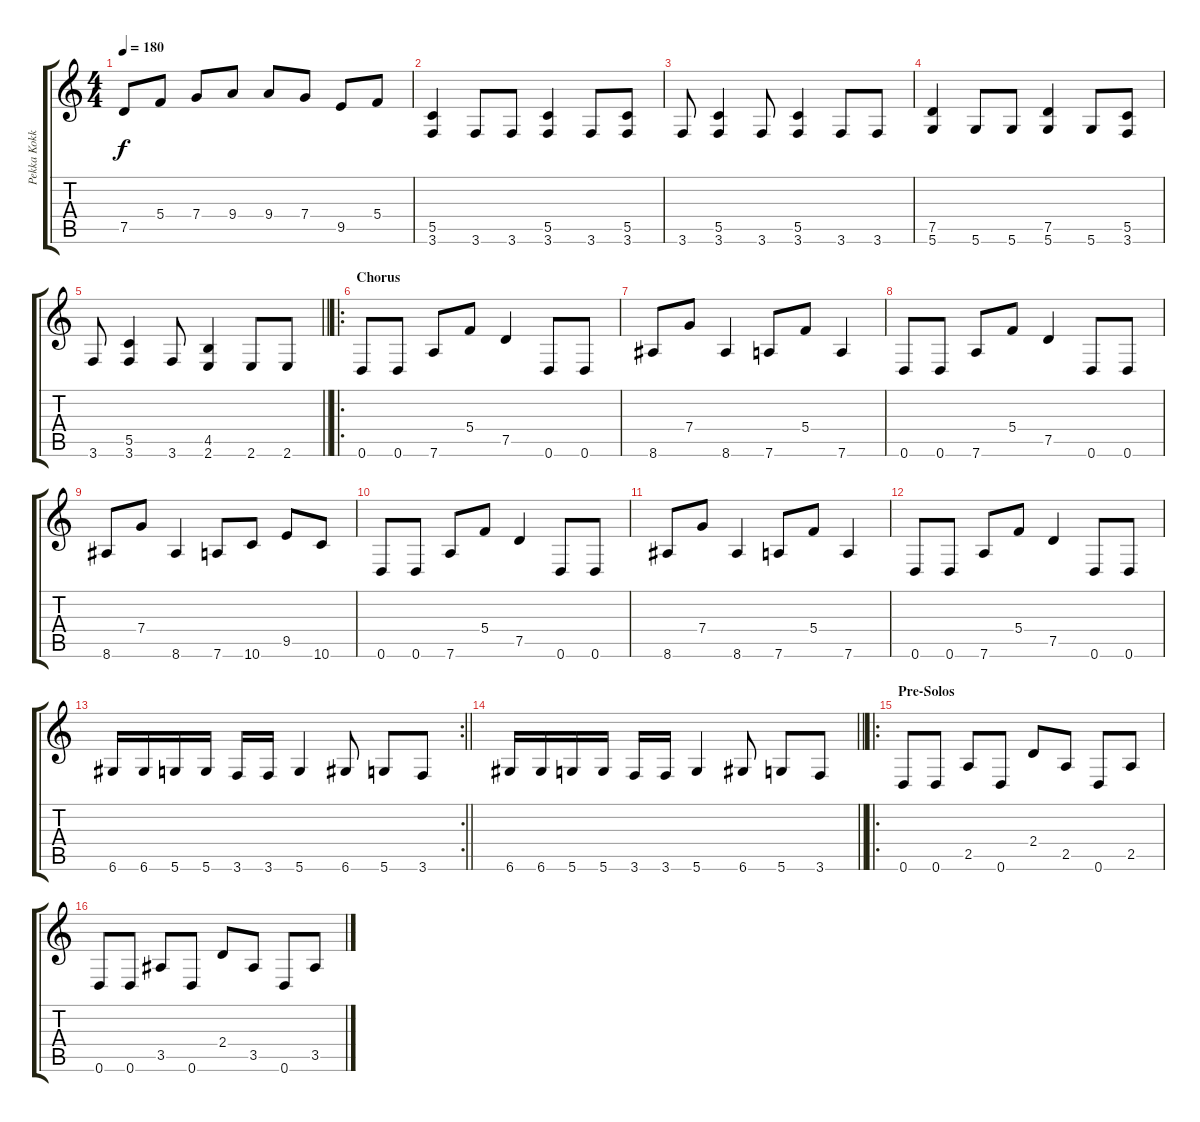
\track ("Pekka Kokko" "Pekka Kokk") {instrument overdrivenguitar}
\staff {score tabs}
\tuning (D4 A3 F3 C3 G2 D2) {hide}
\ts (4 4)
\tempo 180
\clef g2
\ks c
7.5{t}.8{dy f} 5.4.8 7.4.8 9.4.8 9.4.8 7.4.8 9.5.8 5.4.8 |
(5.5 3.6).4 3.6.8 3.6.8 (5.5 3.6).4 3.6.8 (5.5 3.6).8 |
3.6.8 (5.5 3.6).4 3.6.8 (5.5 3.6).4 3.6.8 3.6.8 |
(7.5 5.6).4 5.6.8 5.6.8 (7.5 5.6).4 5.6.8 (5.5 3.6).8 |
\barLineRight lightlight
3.6.8 (5.5 3.6).4 3.6.8 (4.5 2.6).4 2.6.8 2.6.8 |
\ro
\section ("" "Chorus")
0.6.8 0.6.8 7.6.8 5.4.8 7.5.4 0.6.8 0.6.8 |
8.6.8 7.4.8 8.6.4 7.6.8 5.4.8 7.6.4 |
0.6.8 0.6.8 7.6.8 5.4.8 7.5.4 0.6.8 0.6.8 |
8.6.8 7.4.8 8.6.4 7.6.8 10.6.8 9.5.8 10.6.8 |
0.6.8 0.6.8 7.6.8 5.4.8 7.5.4 0.6.8 0.6.8 |
8.6.8 7.4.8 8.6.4 7.6.8 5.4.8 7.6.4 |
0.6.8 0.6.8 7.6.8 5.4.8 7.5.4 0.6.8 0.6.8 |
\rc 2
\barLineRight lightlight
6.6.16 6.6.16 5.6.16 5.6.16 3.6.16 3.6.16 5.6.4 6.6.8 5.6.8 3.6.8 |
\barLineRight lightlight
6.6.16 6.6.16 5.6.16 5.6.16 3.6.16 3.6.16 5.6.4 6.6.8 5.6.8 3.6.8 |
\ro
\section ("" "Pre-Solos")
0.6.8 0.6.8 2.5.8 0.6.8 2.4.8 2.5.8 0.6.8 2.5.8 |
0.6.8 0.6.8 3.5.8 0.6.8 2.4.8 3.5.8 0.6.8 3.5.8
